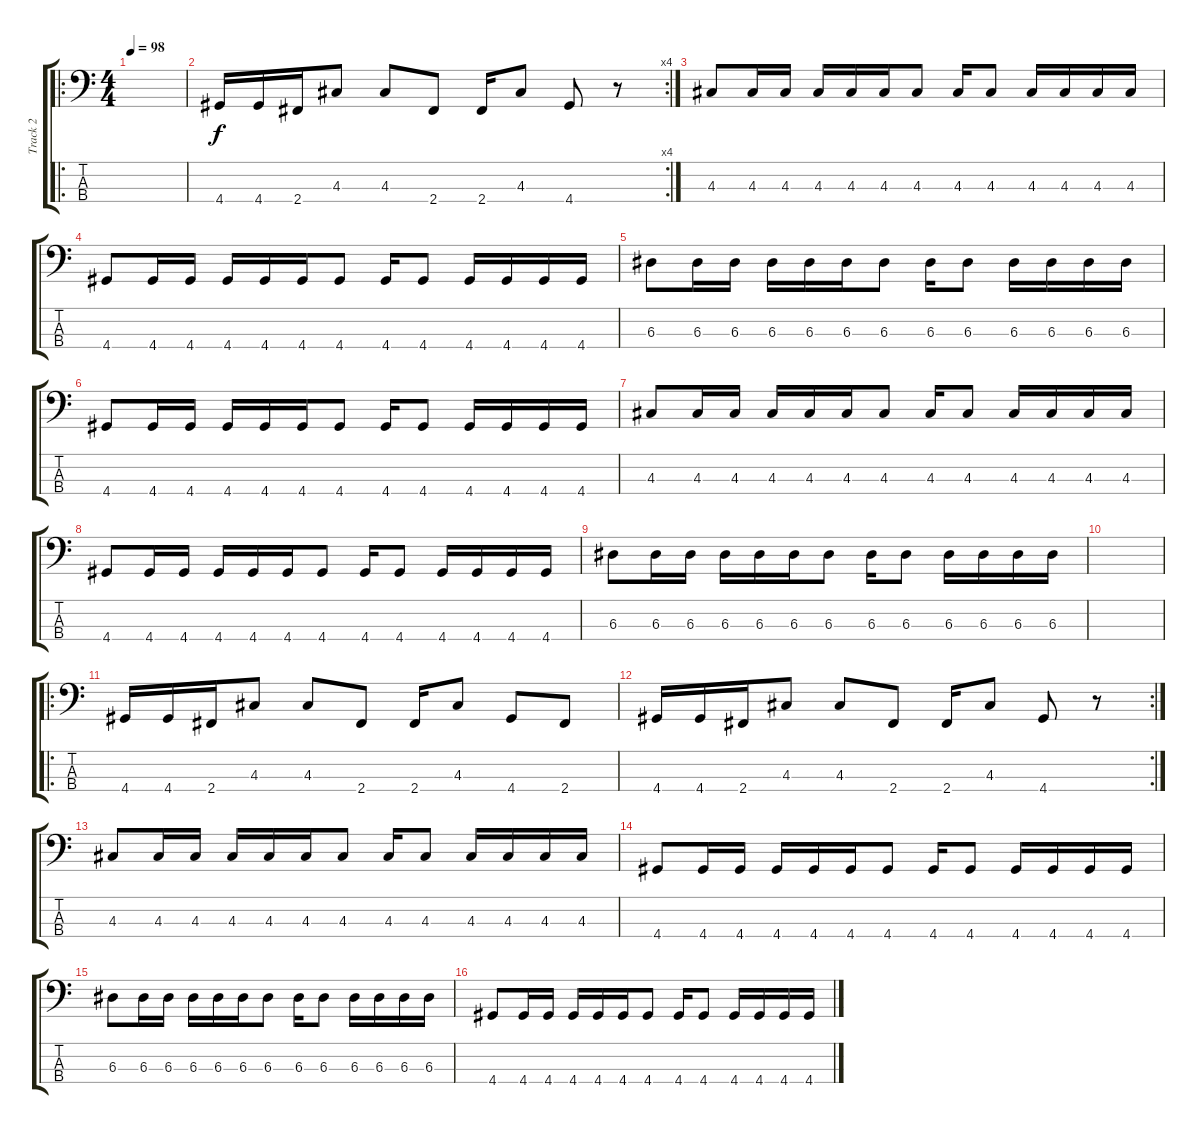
\track ("Track 2" "Track 2") {instrument electricbasspick}
\staff {score tabs}
\tuning (G2 D2 A1 E1) {hide}
\ro
\ts (4 4)
\tempo 98
\clef f4
\ks c
|
\rc 4
4.4.16 4.4.16 2.4.16 4.3.8 4.3.8 2.4.8 2.4.16 4.3.8 4.4.8 r.8 |
4.3.8 4.3.16 4.3.16 4.3.16 4.3.16 4.3.16 4.3.8 4.3.16 4.3.8 4.3.16 4.3.16 4.3.16 4.3.16 |
4.4.8 4.4.16 4.4.16 4.4.16 4.4.16 4.4.16 4.4.8 4.4.16 4.4.8 4.4.16 4.4.16 4.4.16 4.4.16 |
6.3.8 6.3.16 6.3.16 6.3.16 6.3.16 6.3.16 6.3.8 6.3.16 6.3.8 6.3.16 6.3.16 6.3.16 6.3.16 |
4.4.8 4.4.16 4.4.16 4.4.16 4.4.16 4.4.16 4.4.8 4.4.16 4.4.8 4.4.16 4.4.16 4.4.16 4.4.16 |
4.3.8 4.3.16 4.3.16 4.3.16 4.3.16 4.3.16 4.3.8 4.3.16 4.3.8 4.3.16 4.3.16 4.3.16 4.3.16 |
4.4.8 4.4.16 4.4.16 4.4.16 4.4.16 4.4.16 4.4.8 4.4.16 4.4.8 4.4.16 4.4.16 4.4.16 4.4.16 |
6.3.8 6.3.16 6.3.16 6.3.16 6.3.16 6.3.16 6.3.8 6.3.16 6.3.8 6.3.16 6.3.16 6.3.16 6.3.16 |
|
\ro
4.4.16 4.4.16 2.4.16 4.3.8 4.3.8 2.4.8 2.4.16 4.3.8 4.4.8 2.4.8 |
\rc 2
4.4.16 4.4.16 2.4.16 4.3.8 4.3.8 2.4.8 2.4.16 4.3.8 4.4.8 r.8 |
4.3.8 4.3.16 4.3.16 4.3.16 4.3.16 4.3.16 4.3.8 4.3.16 4.3.8 4.3.16 4.3.16 4.3.16 4.3.16 |
4.4.8 4.4.16 4.4.16 4.4.16 4.4.16 4.4.16 4.4.8 4.4.16 4.4.8 4.4.16 4.4.16 4.4.16 4.4.16 |
6.3.8 6.3.16 6.3.16 6.3.16 6.3.16 6.3.16 6.3.8 6.3.16 6.3.8 6.3.16 6.3.16 6.3.16 6.3.16 |
4.4.8 4.4.16 4.4.16 4.4.16 4.4.16 4.4.16 4.4.8 4.4.16 4.4.8 4.4.16 4.4.16 4.4.16 4.4.16
